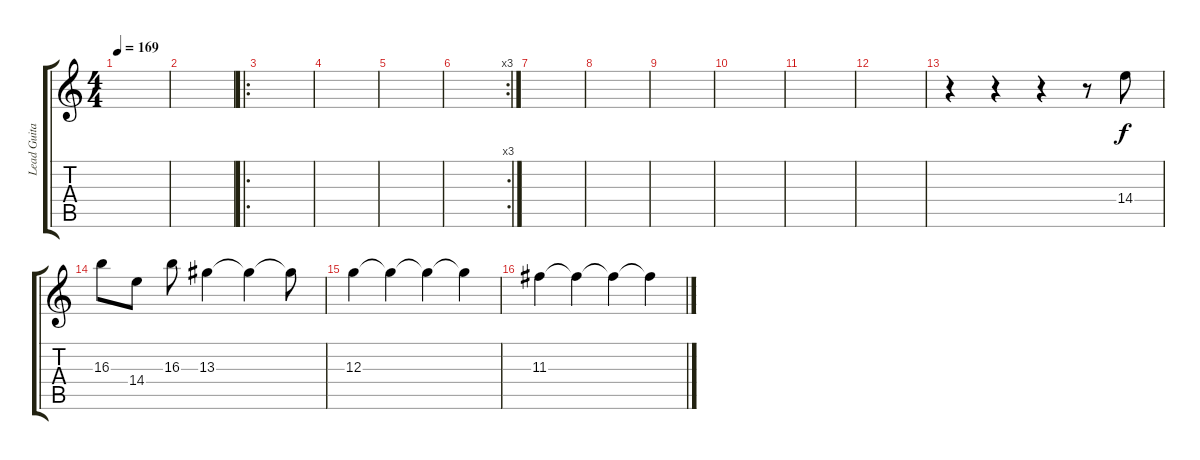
\track ("Lead Guitar" "Lead Guita") {instrument distortionguitar}
\staff {score tabs}
\tuning (E4 B3 G3 D3 A2 E2) {hide}
\ts (4 4)
\tempo 169
\clef g2
\ks c
|
|
\ro
|
|
|
\rc 3
|
|
|
|
|
|
|
r.4 r.4 r.4 r.8 14.4.8 |
16.3.8 14.4.8 16.3.8 13.3.4 13.3{t}.4 13.3{t}.8 |
12.3.4 12.3{t}.4 12.3{t}.4 12.3{t}.4 |
11.3.4 11.3{t}.4 11.3{t}.4 11.3{t}.4
